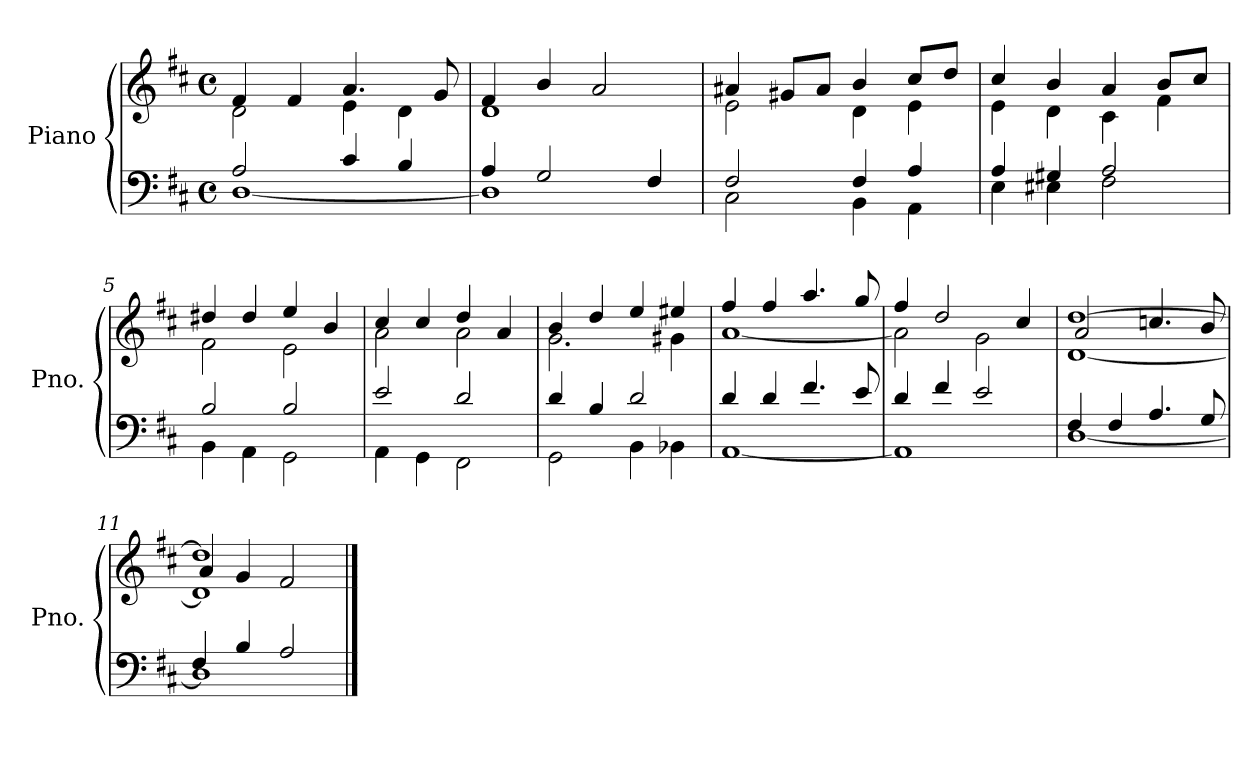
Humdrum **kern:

**kern	**kern
*part1	*part1
*staff2	*staff1
*I"Piano	*
*I'Pno.	*
*clefF4	*clefG2
*k[f#c#]	*k[f#c#]
*M4/4	*M4/4
*met(c)	*met(c)
=1	=1
*^	*^
2A/	[1D	4f#/	2d\
.	.	4f#/	.
4c#/	.	4.a/	4e\
4B/	.	.	4d\
.	.	8g/	.
=2	=2	=2	=2
4A/	1D]	4f#/	1d
2G/	.	4b/	.
.	.	2a/	.
4F#/	.	.	.
=3	=3	=3	=3
2F#/	2C#\	4a#X/	2e\
.	.	8g#X/L	.
.	.	8a#/J	.
4F#/	4BB\	4b/	4d\
4A/	4AA\	8cc#/L	4e\
.	.	8dd/J	.
=4	=4	=4	=4
4A/	4E\	4cc#/	4e\
4G#X/	4E#X\	4b/	4d\
2A/	2F#\	4a/	4c#\
.	.	8b/L	4f#\
.	.	8cc#/J	.
=5	=5	=5	=5
2B/	4BB\	4dd#X/	2f#\
.	4AA\	4dd#/	.
2B/	2GG\	4ee/	2e\
.	.	4b/	.
=6	=6	=6	=6
2e/	4AA\	4cc#/	2a\
.	4GG\	4cc#/	.
2d/	2FF#\	4dd/	2a\
.	.	4a/	.
=7	=7	=7	=7
4d/	2GG\	4b/	2.g\
4B/	.	4dd/	.
2d/	4BB\	4ee/	.
.	4BB-X\	4ee#X/	4g#X\
!!LO:LB:g=z	!!
=8	=8	=8	=8
4d/	[1AA	4ff#/	[1a
4d/	.	4ff#/	.
4.f#/	.	4.aa/	.
8e/	.	8gg/	.
=9	=9	=9	=9
4d/	1AA]	4ff#/	2a\]
4f#/	.	2dd/	.
2e/	.	.	2g\
.	.	4cc#/	.
=10	=10	=10	=10
*	*	*	*^
4F#/	[1D	[1dd	[1d	2a/
4F#/	.	.	.	.
4.A/	.	.	.	4.ccn/
8G/	.	.	.	8b/
=11	=11	=11	=11	=11
4F#/	1D]	1dd]	1d]	4a/
4B/	.	.	.	4g/
2A/	.	.	.	2f#/
*v	*v	*	*	*
*	*v	*v	*v
==	==
*-	*-
